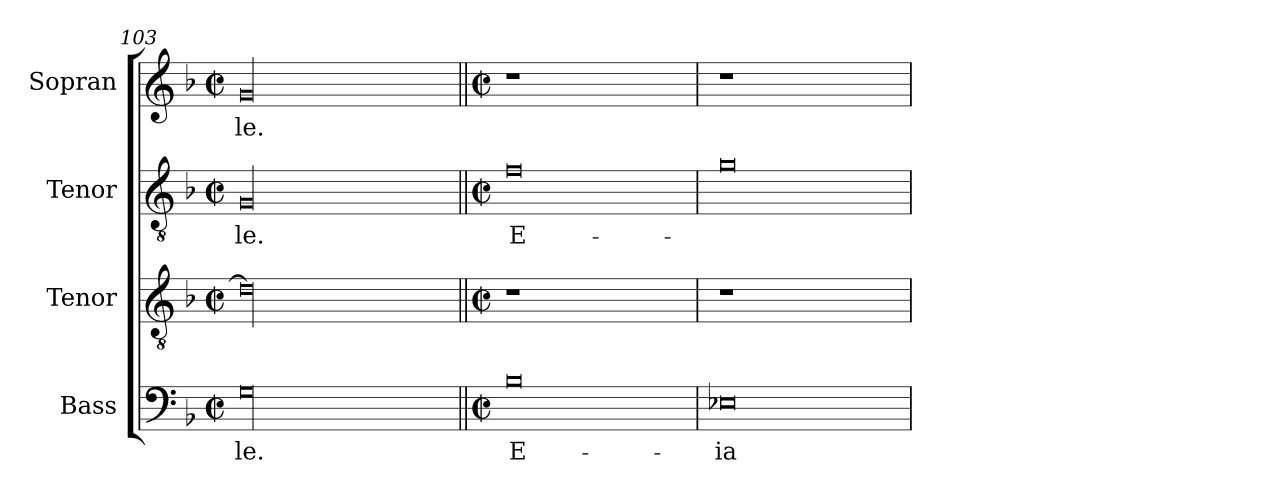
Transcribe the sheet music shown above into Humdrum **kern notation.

**kern	**text	**kern	**kern	**text	**kern	**text
*part4	*part4	*part3	*part2	*part2	*part1	*part1
*staff4	*staff4	*staff3	*staff2	*staff2	*staff1	*staff1
*I"Bass	*	*I"Tenor	*I"Tenor	*	*I"Sopran	*
*	*	*I'Tenor	*	*	*	*
*clefF4	*	*clefGv2	*clefGv2	*	*clefG2	*
*	*	*ITrd7c12	*ITrd7c12	*	*	*
*k[b-]	*	*k[b-]	*k[b-]	*	*k[b-]	*
*F:	*	*F:	*F:	*	*F:	*
*M2/2	*	*M2/2	*M2/2	*	*M2/2	*
*met(c|)	*	*met(c|)	*met(c|)	*	*met(c|)	*
=103	=103	=103	=103	=103	=103	=103
!	!LO:LY:b:color=#000000	!	!	!	!	!
!	!	!	!	!LO:LY:b:color=#000000	!	!
!	!	!	!	!	!	!LO:LY:b:color=#000000
00Gi	-le.	00Di]	00GGi	-le.	00gi	-le.
!!LO:LB:g=z
=104||	=104||	=104||	=104||	=104||	=104||	=104||
*M2/2	*	*M2/2	*M2/2	*	*M2/2	*
*met(c|)	*	*met(c|)	*met(c|)	*	*met(c|)	*
!	!LO:LY:b:color=#000000	!LO:N:vis=1	!	!	!	!
!	!	!	!	!LO:LY:b:color=#000000	!LO:N:vis=1	!
0B-i	E-	1r	0Fi	E-	1r	.
.	.	1ryy	.	.	1ryy	.
=105	=105	=105	=105	=105	=105	=105
!	!LO:LY:b:color=#000000	!LO:N:vis=1	!	!	!LO:N:vis=1	!
0E-Xi	-ia	1r	0Gi	.	1r	.
.	.	1ryy	.	.	1ryy	.
=	=	=	=	=	=	=
*-	*-	*-	*-	*-	*-	*-
